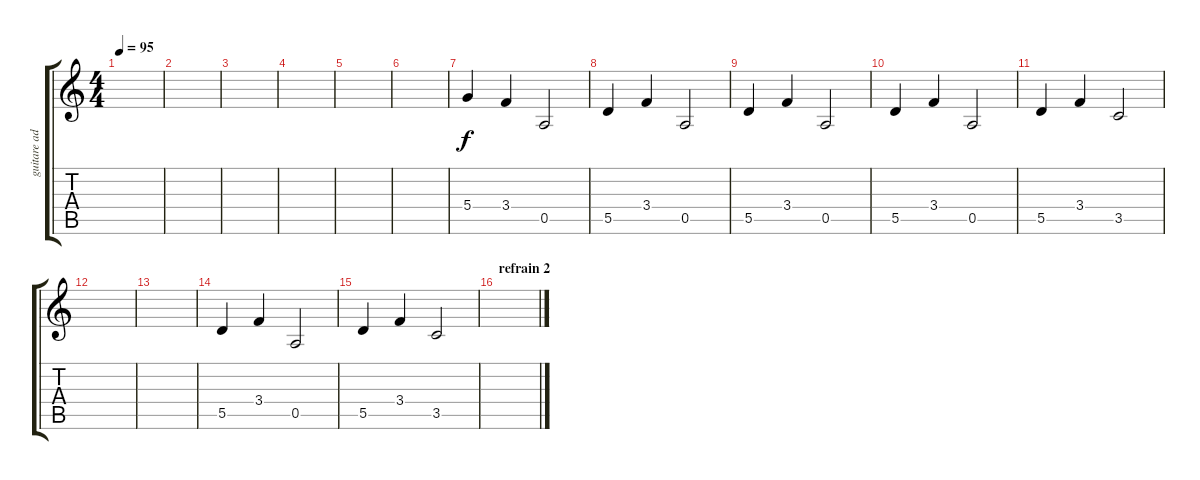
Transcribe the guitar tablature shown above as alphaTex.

\track ("guitare aditionnelle" "guitare ad") {instrument acousticguitarnylon}
\staff {score tabs}
\tuning (E4 B3 G3 D3 A2 E2) {hide}
\ts (4 4)
\tempo 95
\clef g2
\ks c
|
|
|
|
|
|
5.4.4 3.4.4 0.5.2 |
5.5.4 3.4.4 0.5.2 |
5.5.4 3.4.4 0.5.2 |
5.5.4 3.4.4 0.5.2 |
5.5.4 3.4.4 3.5.2 |
|
|
5.5.4 3.4.4 0.5.2 |
5.5.4 3.4.4 3.5.2 |
\section ("" "refrain 2")
